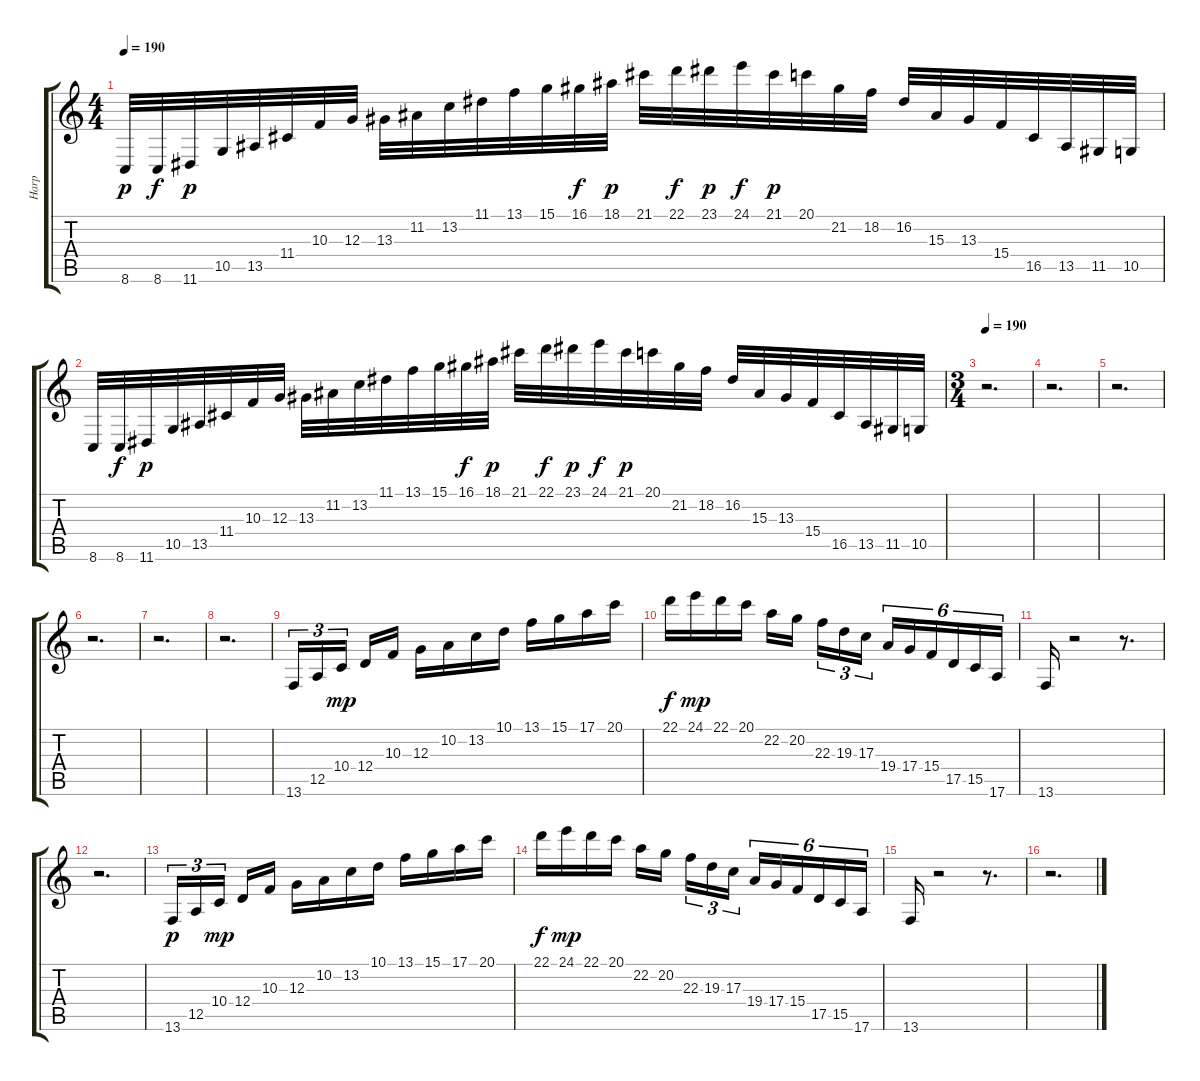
\track ("Harp" "Harp") {instrument orchestralharp}
\staff {score tabs}
\tuning (E4 B3 G3 D3 A2 E2) {hide}
\ts (4 4)
\tempo 190
\tempo 135
\tempo 190
\clef g2
\ks c
8.6.32{dy p instrument orchestralharp} 8.6.32{dy f} 11.6.32{dy p} 10.5.32 13.5.32 11.4.32 10.3.32 12.3.32 13.3.32 11.2.32 13.2.32 11.1.32 13.1.32 15.1.32 16.1.32{dy f} 18.1.32{dy p} 21.1.32 22.1.32{dy f} 23.1.32{dy p} 24.1.32{dy f} 21.1.32{dy p} 20.1.32 21.2.32 18.2.32 16.2.32 15.3.32 13.3.32 15.4.32 16.5.32 13.5.32 11.5.32 10.5.32 |
8.6.32 8.6.32{dy f} 11.6.32{dy p} 10.5.32 13.5.32 11.4.32 10.3.32 12.3.32 13.3.32 11.2.32 13.2.32 11.1.32 13.1.32 15.1.32 16.1.32{dy f} 18.1.32{dy p} 21.1.32 22.1.32{dy f} 23.1.32{dy p} 24.1.32{dy f} 21.1.32{dy p} 20.1.32 21.2.32 18.2.32 16.2.32 15.3.32 13.3.32 15.4.32 16.5.32 13.5.32 11.5.32 10.5.32 |
\ts (3 4)
\tempo 190
r.2{d} |
r.2{d} |
r.2{d} |
r.2{d} |
r.2{d} |
r.2{d} |
13.6.16{tu (3 2)} 12.5.16{tu (3 2)} 10.4.16{tu (3 2) dy mp} 12.4.16 10.3.16 12.3.16 10.2.16 13.2.16 10.1.16 13.1.16 15.1.16 17.1.16 20.1.16 |
22.1.16{dy f} 24.1.16{dy mp} 22.1.16 20.1.16 22.2.16 20.2.16 22.3.16{tu (3 2)} 19.3.16{tu (3 2)} 17.3.16{tu (3 2)} 19.4.16{tu (6 4)} 17.4.16{tu (6 4)} 15.4.16{tu (6 4)} 17.5.16{tu (6 4)} 15.5.16{tu (6 4)} 17.6.16{tu (6 4)} |
13.6.16 r.2 r.8{d} |
r.2{d} |
13.6.16{tu (3 2) dy p} 12.5.16{tu (3 2)} 10.4.16{tu (3 2) dy mp} 12.4.16 10.3.16 12.3.16 10.2.16 13.2.16 10.1.16 13.1.16 15.1.16 17.1.16 20.1.16 |
22.1.16{dy f} 24.1.16{dy mp} 22.1.16 20.1.16 22.2.16 20.2.16 22.3.16{tu (3 2)} 19.3.16{tu (3 2)} 17.3.16{tu (3 2)} 19.4.16{tu (6 4)} 17.4.16{tu (6 4)} 15.4.16{tu (6 4)} 17.5.16{tu (6 4)} 15.5.16{tu (6 4)} 17.6.16{tu (6 4)} |
13.6.16 r.2 r.8{d} |
r.2{d}
